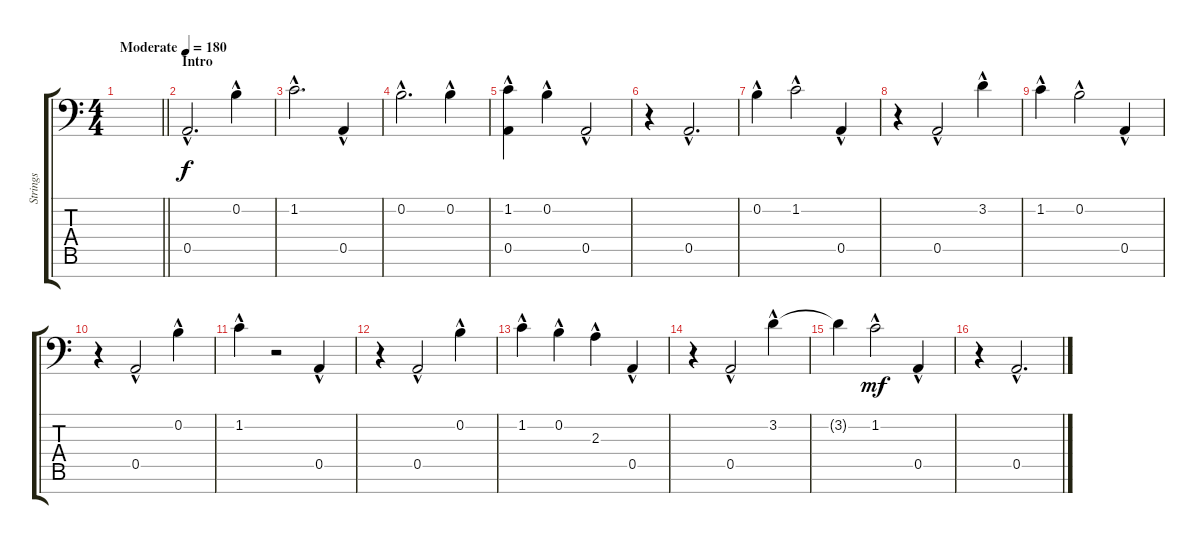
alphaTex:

\track ("Strings" "Strings") {instrument tremolostrings}
\staff {score tabs}
\tuning (E4 B3 G3 D3 A2 E2 A1) {hide}
\ts (4 4)
\tempo (180 "Moderate")
\clef f4
\barLineRight lightlight
\ks c
|
\section ("" "Intro")
0.5{hac}.2{d} 0.2{hac}.4 |
1.2{hac}.2{d} 0.5{hac}.4 |
0.2{hac}.2{d} 0.2{hac}.4 |
(1.2{hac} 0.5{hac}).4 0.2{hac}.4 0.5{hac}.2 |
r.4 0.5{hac}.2{d} |
0.2{hac}.4 1.2{hac}.2 0.5{hac}.4 |
r.4 0.5{hac}.2 3.2{hac}.4 |
1.2{hac}.4 0.2{hac}.2 0.5{hac}.4 |
r.4 0.5{hac}.2 0.2{hac}.4 |
1.2{hac}.4 r.2 0.5{hac}.4 |
r.4 0.5{hac}.2 0.2{hac}.4 |
1.2{hac}.4 0.2{hac}.4 2.3{hac}.4 0.5{hac}.4 |
r.4 0.5{hac}.2 3.2{hac}.4 |
3.2{t}.4{dy f} 1.2{hac}.2{dy mf} 0.5{hac}.4 |
r.4 0.5{hac}.2{d}
